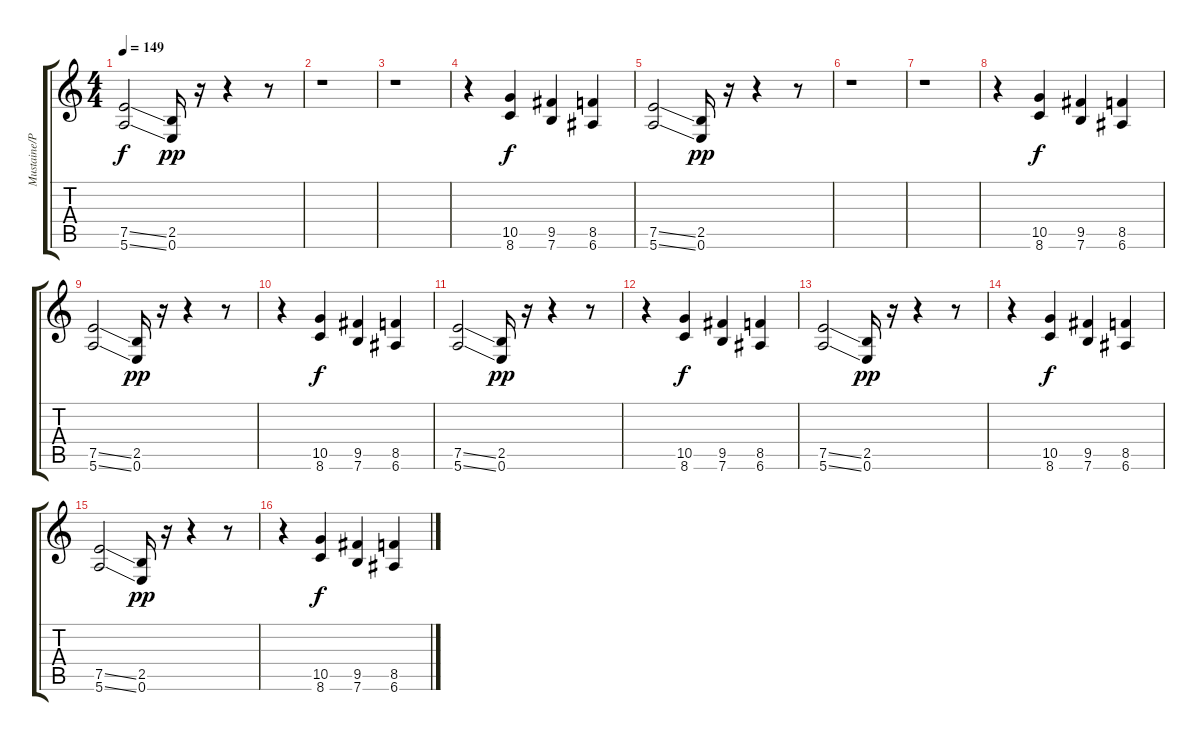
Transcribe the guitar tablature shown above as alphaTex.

\track ("Mustaine/Pitrelli" "Mustaine/P") {instrument distortionguitar}
\staff {score tabs}
\tuning (E4 B3 G3 D3 A2 E2) {hide}
\ts (4 4)
\tempo 149
\clef g2
\ks c
(7.5{ss} 5.6{ss}).2{dy f} (2.5 0.6).16{dy pp} r.16 r.4 r.8 |
r.1 |
r.1 |
r.4 (10.5 8.6).4{dy f} (9.5 7.6).4 (8.5 6.6).4 |
(7.5{ss} 5.6{ss}).2 (2.5 0.6).16{dy pp} r.16 r.4 r.8 |
r.1 |
r.1 |
r.4 (10.5 8.6).4{dy f} (9.5 7.6).4 (8.5 6.6).4 |
(7.5{ss} 5.6{ss}).2 (2.5 0.6).16{dy pp} r.16 r.4 r.8 |
r.4 (10.5 8.6).4{dy f} (9.5 7.6).4 (8.5 6.6).4 |
(7.5{ss} 5.6{ss}).2 (2.5 0.6).16{dy pp} r.16 r.4 r.8 |
r.4 (10.5 8.6).4{dy f} (9.5 7.6).4 (8.5 6.6).4 |
(7.5{ss} 5.6{ss}).2 (2.5 0.6).16{dy pp} r.16 r.4 r.8 |
r.4 (10.5 8.6).4{dy f} (9.5 7.6).4 (8.5 6.6).4 |
(7.5{ss} 5.6{ss}).2 (2.5 0.6).16{dy pp} r.16 r.4 r.8 |
r.4 (10.5 8.6).4{dy f} (9.5 7.6).4 (8.5 6.6).4
